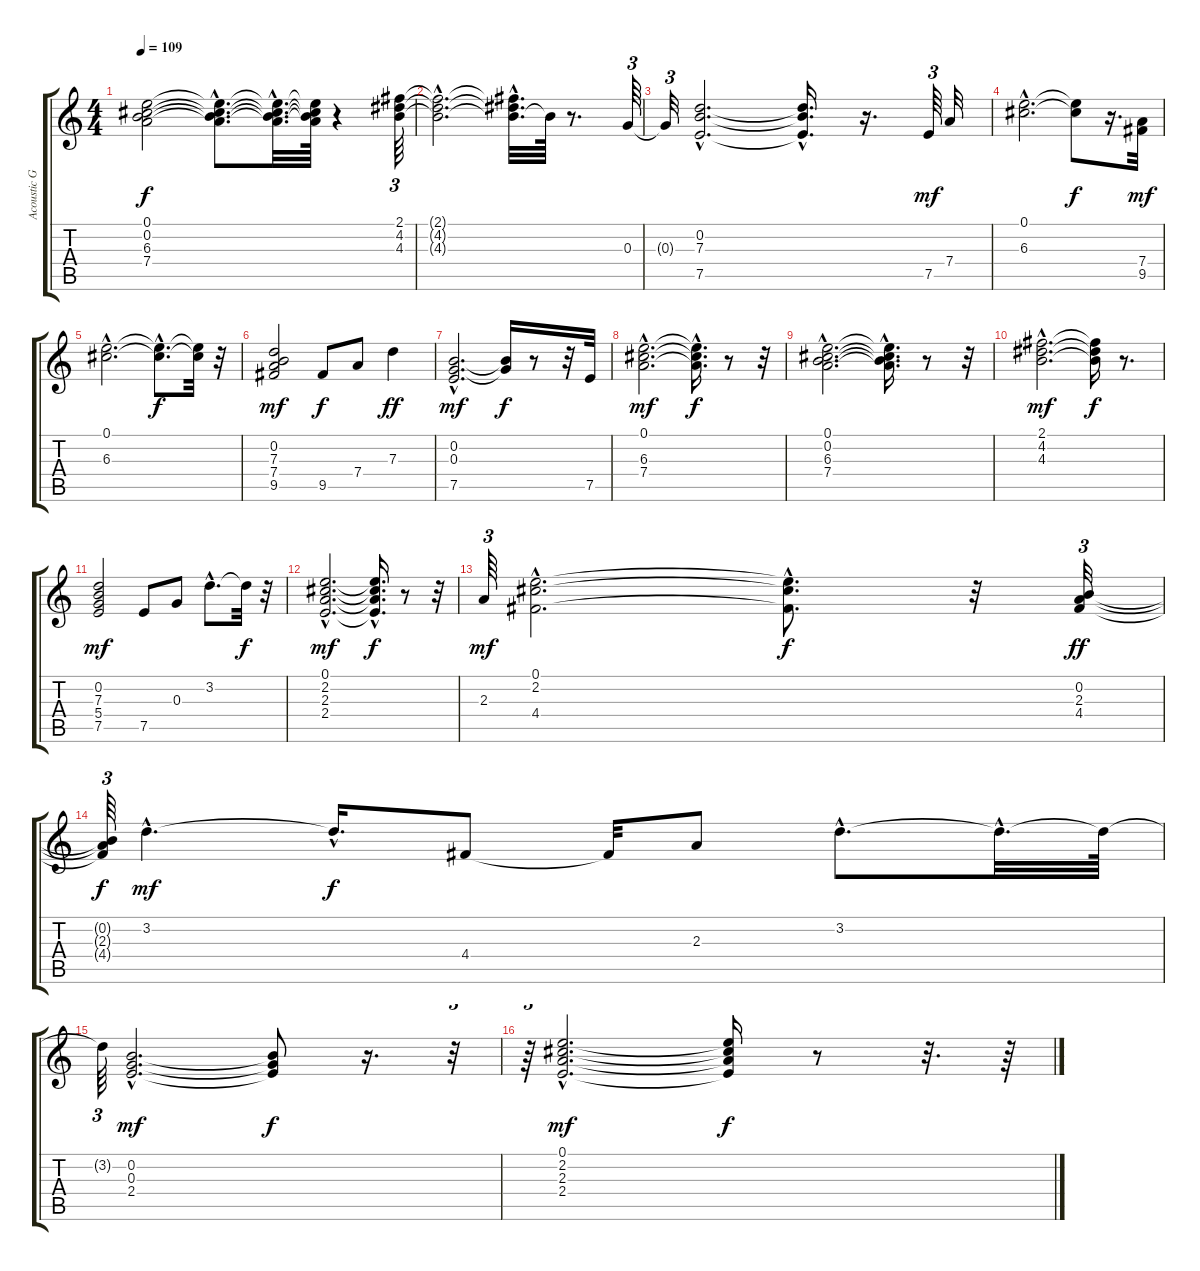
\track ("Acoustic Guitar" "Acoustic G") {instrument acousticguitarsteel}
\staff {score tabs}
\tuning (E4 B3 G3 D3 A2 E2) {hide}
\ts (4 4)
\tempo 109
\clef g2
\ks c
(0.1{t} 0.2{t} 6.3{t} 7.4{t}).2{dy f} (0.1{hac t} 0.2{hac t} 6.3{hac t} 7.4{hac t}).8{d} (0.1{hac t} 0.2{hac t} 6.3{hac t} 7.4{hac t}).32{d} (0.1{t} 0.2{t} 6.3{t} 7.4{t}).64 r.4 (2.1 4.2 4.3).64{tu (3 2)} |
(2.1{hac t} 4.2{hac t} 4.3{hac t}).2{d} (2.1{hac t} 4.2{hac t} 4.3{hac t}).32{d} 4.3{t}.64 r.8{d} 0.3.64{tu (3 2)} |
0.3{t}.32{tu (3 2)} (0.2{hac} 7.3{hac} 7.5{hac}).2{d} (0.2{hac t} 7.3{hac t} 7.5{hac t}).16{d} r.16{d} 7.5.64{tu (3 2) dy mf} 7.4.32 |
(0.1{hac} 6.3{hac}).2{d} (0.1{t} 6.3{t}).8{dy f} r.16{d} (7.4 9.5).32{dy mf} |
(0.1{hac} 6.3{hac}).2{d} (0.1{hac t} 6.3{hac t}).8{d dy f} (0.1{t} 6.3{t}).32 r.32 |
(0.2 7.3 7.4 9.5).2{dy mf} 9.5.8{dy f} 7.4.8 7.3.4{dy ff} |
(0.2{hac} 0.3{hac} 7.5{hac}).2{d dy mf} (0.2{t} 0.3{t}).16{dy f} r.8 r.32 7.5.32 |
(0.1{hac} 6.3{hac} 7.4{hac}).2{d dy mf} (0.1{hac t} 6.3{hac t} 7.4{hac t}).16{d dy f} r.8 r.32 |
(0.1{hac} 0.2{hac} 6.3{hac} 7.4{hac}).2{d} (0.1{hac t} 0.2{hac t} 6.3{hac t} 7.4{hac t}).16{d} r.8 r.32 |
(2.1{hac} 4.2{hac} 4.3{hac}).2{d dy mf} (2.1{t} 4.2{t} 4.3{t}).16{dy f} r.8{d} |
(0.2 7.3 5.4 7.5).2{dy mf} 7.5.8 0.3.8 3.2{hac}.8{d} 3.2{t}.32{dy f} r.32 |
(0.1{hac} 2.2{hac} 2.3{hac} 2.4{hac}).2{d dy mf} (0.1{hac t} 2.2{hac t} 2.3{hac t} 2.4{hac t}).16{d dy f} r.8 r.32 |
2.3.64{tu (3 2) dy mf} (0.1{hac} 2.2{hac} 4.4{hac}).2{d} (0.1{hac t} 2.2{hac t} 4.4{hac t}).8{d dy f} r.32 (0.2 2.3 4.4).32{tu (3 2) dy ff} |
(0.2{t} 2.3{t} 4.4{t}).64{tu (3 2) dy f} 3.2{hac}.4{d dy mf} 3.2{hac t}.16{d dy f} 4.4.8 4.4{t}.32 2.3.8 3.2{hac}.8{d} 3.2{hac t}.32{d} 3.2{t}.64 |
3.2{t}.64{tu (3 2)} (0.2{hac} 0.3{hac} 2.4{hac}).2{d dy mf} (0.2{t} 0.3{t} 2.4{t}).8{dy f} r.16{d} r.32{tu (3 2)} |
r.64{tu (3 2)} (0.1{hac} 2.2{hac} 2.3{hac} 2.4{hac}).2{d dy mf} (0.1{t} 2.2{t} 2.3{t} 2.4{t}).16{dy f} r.8 r.32{d} r.64
